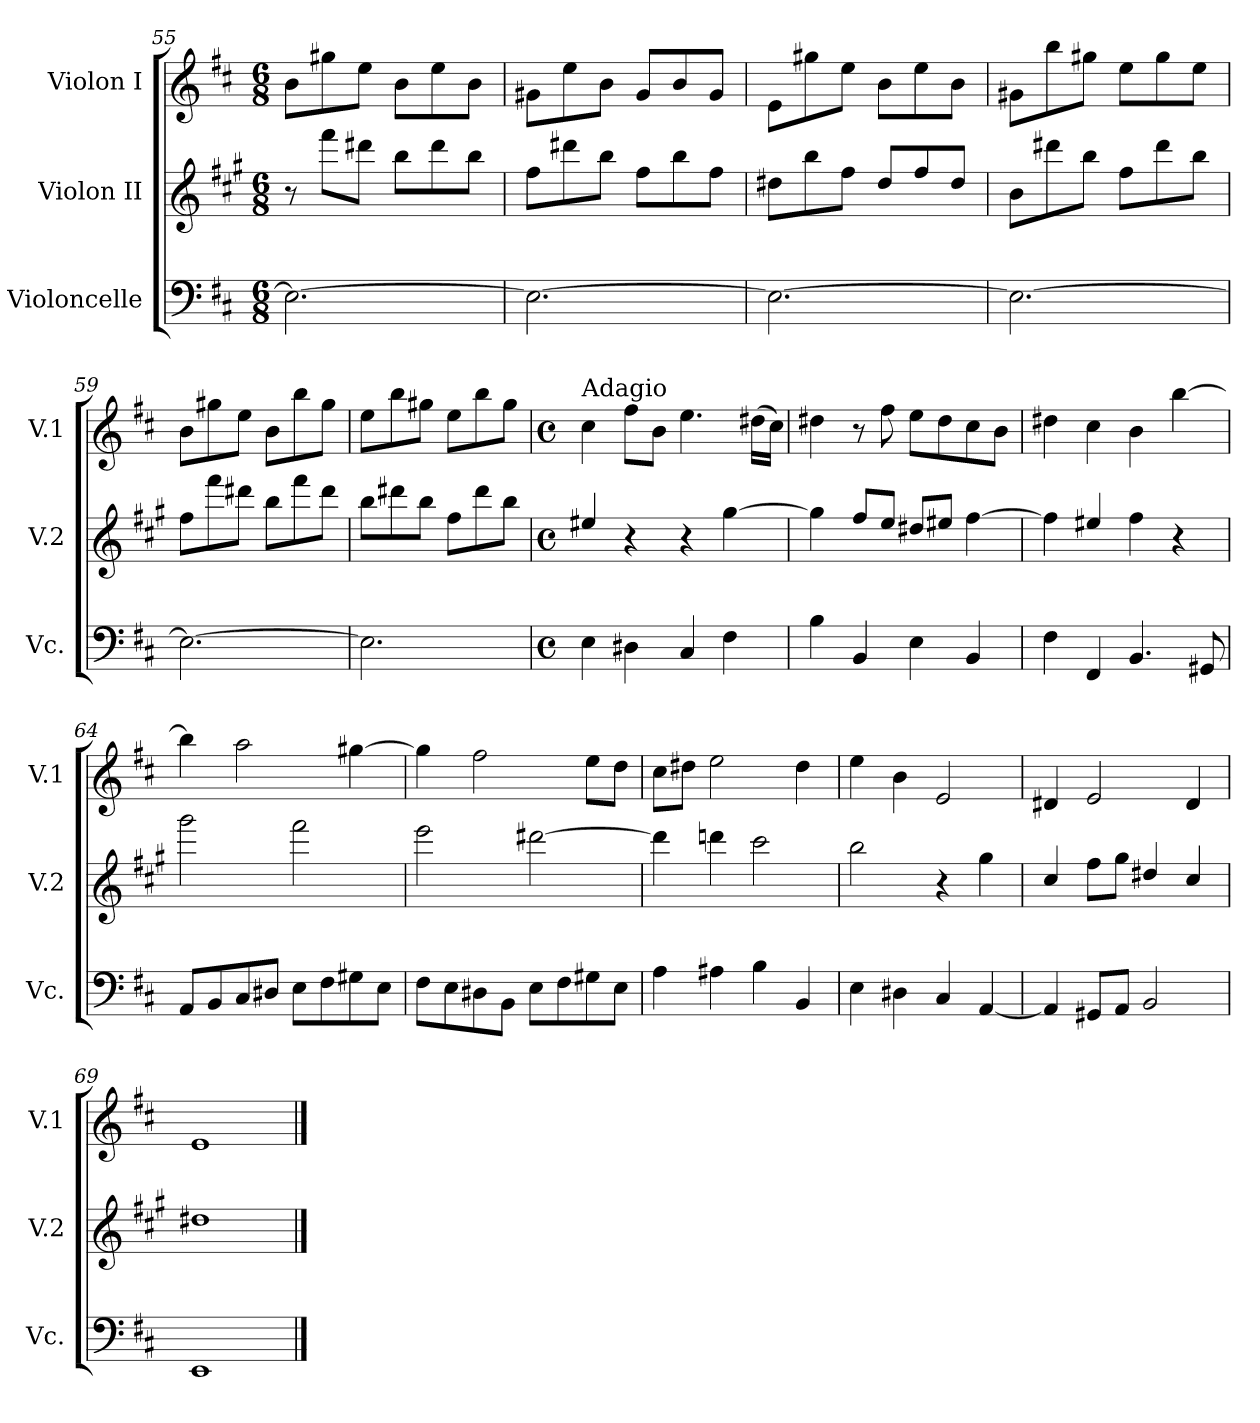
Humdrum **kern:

**kern	**kern	**kern
*part3	*part2	*part1
*staff3	*staff2	*staff1
*I"Violoncelle	*I"Violon II	*I"Violon I
*I'Vc.	*I'V.2	*I'V.1
*clefF4	*clefG2	*clefG2
*	*ITrd4c7	*
*k[f#c#]	*k[f#c#]	*k[f#c#]
*D:	*D:	*D:
*M6/8	*M6/8	*M6/8
=55	=55	=55
2.E\_	8r	8b\L
.	8bb\L	8gg#X\
.	8gg#X\J	8ee\J
.	8ee\L	8b\L
.	8gg#\	8ee\
.	8ee\J	8b\J
=56	=56	=56
2.E\_	8b\L	8g#X\L
.	8gg#X\	8ee\
.	8ee\J	8b\J
.	8b\L	8g#/L
.	8ee\	8b/
.	8b\J	8g#/J
=57	=57	=57
2.E\_	8g#X\L	8e\L
.	8ee\	8gg#X\
.	8b\J	8ee\J
.	8g#/L	8b\L
.	8b/	8ee\
.	8g#/J	8b\J
=58	=58	=58
2.E\_	8e\L	8g#X\L
.	8gg#X\	8bb\
.	8ee\J	8gg#X\J
.	8b\L	8ee\L
.	8gg#\	8gg#\
.	8ee\J	8ee\J
=59	=59	=59
2.E\_	8b\L	8b\L
.	8bb\	8gg#X\
.	8gg#X\J	8ee\J
.	8ee\L	8b\L
.	8bb\	8bb\
.	8gg#\J	8gg#\J
=60	=60	=60
2.E\]	8ee\L	8ee\L
.	8gg#X\	8bb\
.	8ee\J	8gg#X\J
.	8b\L	8ee\L
.	8gg#\	8bb\
.	8ee\J	8gg#\J
!!LO:LB:g=z
=61	=61	=61
*M4/4	*M4/4	*M4/4
*met(c)	*met(c)	*met(c)
!	!	!LO:TX:a:t=Adagio
4E\	4a#X/	4cc#\
4D#X\	4r	8ff#\L
.	.	8b\J
4C#/	4r	4.ee\
4F#\	[4cc#\	.
.	.	(16dd#X\LL
.	.	16cc#\JJ)
=62	=62	=62
4B\	4cc#\]	4dd#X\
4BB/	8b/L	8r
.	8a/J	8ff#\
4E\	8g#X/L	8ee\L
.	8a#X/J	8dd#\
4BB/	[4b\	8cc#\
.	.	8b\J
=63	=63	=63
4F#\	4b\]	4dd#X\
4FF#/	4a#X/	4cc#\
4.BB/	4b\	4b\
.	4r	[4bb\
8GG#X/	.	.
=64	=64	=64
8AA/L	2ccc#\	4bb\]
8BB/	.	.
8C#/	.	2aa\
8D#X/J	.	.
8E\L	2bb\	.
8F#\	.	.
8G#X\	.	[4gg#X\
8E\J	.	.
=65	=65	=65
8F#\L	2aa\	4gg#\]
8E\	.	.
8D#X\	.	2ff#\
8BB\J	.	.
8E\L	[2gg#X\	.
8F#\	.	.
8G#X\	.	8ee\L
8E\J	.	8dd\J
=66	=66	=66
4A\	4gg#\]	8cc#\L
.	.	8dd#X\J
4A#X\	4ggn\	2ee\
4B\	2ff#\	.
4BB/	.	4dd#\
=67	=67	=67
4E\	2ee\	4ee\
4D#X\	.	4b\
4C#/	4r	2e/
[4AA/	4cc#\	.
=68	=68	=68
4AA/]	4f#/	4d#X/
8GG#X/L	8b\L	2e/
8AA/J	8cc#\J	.
2BB/	4g#X/	.
.	4f#/	4d#/
=69	=69	=69
1EE	1g#X	1e
==	==	==
*-	*-	*-
